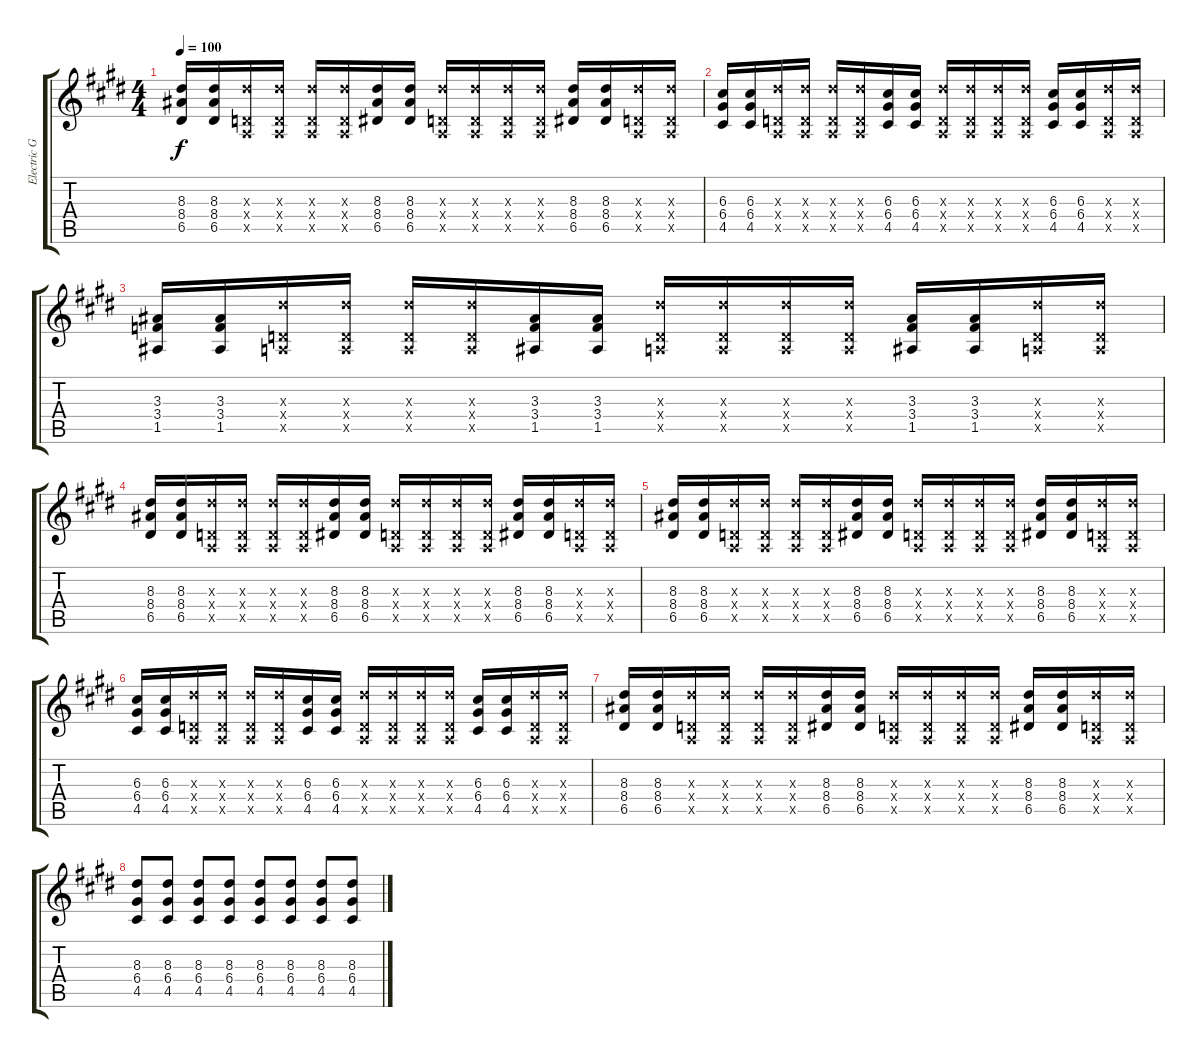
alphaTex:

\track ("Electric Guitar" "Electric G") {instrument distortionguitar}
\staff {score tabs}
\tuning (E4 B3 G3 D3 A2 E2) {hide}
\ts (4 4)
\tempo 100
\clef g2
\ks e
(8.3 8.4 6.5).16{dy f} (8.3 8.4 6.5).16 (8.3{x} 0.4{x} 0.5{x}).16 (8.3{x} 0.4{x} 0.5{x}).16 (8.3{x} 0.4{x} 0.5{x}).16 (8.3{x} 0.4{x} 0.5{x}).16 (8.3 8.4 6.5).16 (8.3 8.4 6.5).16 (8.3{x} 0.4{x} 0.5{x}).16 (8.3{x} 0.4{x} 0.5{x}).16 (8.3{x} 0.4{x} 0.5{x}).16 (8.3{x} 0.4{x} 0.5{x}).16 (8.3 8.4 6.5).16 (8.3 8.4 6.5).16 (8.3{x} 0.4{x} 0.5{x}).16 (8.3{x} 0.4{x} 0.5{x}).16 |
(6.3 6.4 4.5).16 (6.3 6.4 4.5).16 (8.3{x} 0.4{x} 0.5{x}).16 (8.3{x} 0.4{x} 0.5{x}).16 (8.3{x} 0.4{x} 0.5{x}).16 (8.3{x} 0.4{x} 0.5{x}).16 (6.3 6.4 4.5).16 (6.3 6.4 4.5).16 (8.3{x} 0.4{x} 0.5{x}).16 (8.3{x} 0.4{x} 0.5{x}).16 (8.3{x} 0.4{x} 0.5{x}).16 (8.3{x} 0.4{x} 0.5{x}).16 (6.3 6.4 4.5).16 (6.3 6.4 4.5).16 (8.3{x} 0.4{x} 0.5{x}).16 (8.3{x} 0.4{x} 0.5{x}).16 |
(3.3 3.4 1.5).16 (3.3 3.4 1.5).16 (8.3{x} 0.4{x} 0.5{x}).16 (8.3{x} 0.4{x} 0.5{x}).16 (8.3{x} 0.4{x} 0.5{x}).16 (8.3{x} 0.4{x} 0.5{x}).16 (3.3 3.4 1.5).16 (3.3 3.4 1.5).16 (8.3{x} 0.4{x} 0.5{x}).16 (8.3{x} 0.4{x} 0.5{x}).16 (8.3{x} 0.4{x} 0.5{x}).16 (8.3{x} 0.4{x} 0.5{x}).16 (3.3 3.4 1.5).16 (3.3 3.4 1.5).16 (8.3{x} 0.4{x} 0.5{x}).16 (8.3{x} 0.4{x} 0.5{x}).16 |
(8.3 8.4 6.5).16 (8.3 8.4 6.5).16 (8.3{x} 0.4{x} 0.5{x}).16 (8.3{x} 0.4{x} 0.5{x}).16 (8.3{x} 0.4{x} 0.5{x}).16 (8.3{x} 0.4{x} 0.5{x}).16 (8.3 8.4 6.5).16 (8.3 8.4 6.5).16 (8.3{x} 0.4{x} 0.5{x}).16 (8.3{x} 0.4{x} 0.5{x}).16 (8.3{x} 0.4{x} 0.5{x}).16 (8.3{x} 0.4{x} 0.5{x}).16 (8.3 8.4 6.5).16 (8.3 8.4 6.5).16 (8.3{x} 0.4{x} 0.5{x}).16 (8.3{x} 0.4{x} 0.5{x}).16 |
(8.3 8.4 6.5).16 (8.3 8.4 6.5).16 (8.3{x} 0.4{x} 0.5{x}).16 (8.3{x} 0.4{x} 0.5{x}).16 (8.3{x} 0.4{x} 0.5{x}).16 (8.3{x} 0.4{x} 0.5{x}).16 (8.3 8.4 6.5).16 (8.3 8.4 6.5).16 (8.3{x} 0.4{x} 0.5{x}).16 (8.3{x} 0.4{x} 0.5{x}).16 (8.3{x} 0.4{x} 0.5{x}).16 (8.3{x} 0.4{x} 0.5{x}).16 (8.3 8.4 6.5).16 (8.3 8.4 6.5).16 (8.3{x} 0.4{x} 0.5{x}).16 (8.3{x} 0.4{x} 0.5{x}).16 |
(6.3 6.4 4.5).16 (6.3 6.4 4.5).16 (8.3{x} 0.4{x} 0.5{x}).16 (8.3{x} 0.4{x} 0.5{x}).16 (8.3{x} 0.4{x} 0.5{x}).16 (8.3{x} 0.4{x} 0.5{x}).16 (6.3 6.4 4.5).16 (6.3 6.4 4.5).16 (8.3{x} 0.4{x} 0.5{x}).16 (8.3{x} 0.4{x} 0.5{x}).16 (8.3{x} 0.4{x} 0.5{x}).16 (8.3{x} 0.4{x} 0.5{x}).16 (6.3 6.4 4.5).16 (6.3 6.4 4.5).16 (8.3{x} 0.4{x} 0.5{x}).16 (8.3{x} 0.4{x} 0.5{x}).16 |
(8.3 8.4 6.5).16 (8.3 8.4 6.5).16 (8.3{x} 0.4{x} 0.5{x}).16 (8.3{x} 0.4{x} 0.5{x}).16 (8.3{x} 0.4{x} 0.5{x}).16 (8.3{x} 0.4{x} 0.5{x}).16 (8.3 8.4 6.5).16 (8.3 8.4 6.5).16 (8.3{x} 0.4{x} 0.5{x}).16 (8.3{x} 0.4{x} 0.5{x}).16 (8.3{x} 0.4{x} 0.5{x}).16 (8.3{x} 0.4{x} 0.5{x}).16 (8.3 8.4 6.5).16 (8.3 8.4 6.5).16 (8.3{x} 0.4{x} 0.5{x}).16 (8.3{x} 0.4{x} 0.5{x}).16 |
(8.3 6.4 4.5).8 (8.3 6.4 4.5).8 (8.3 6.4 4.5).8 (8.3 6.4 4.5).8 (8.3 6.4 4.5).8 (8.3 6.4 4.5).8 (8.3 6.4 4.5).8 (8.3 6.4 4.5).8
